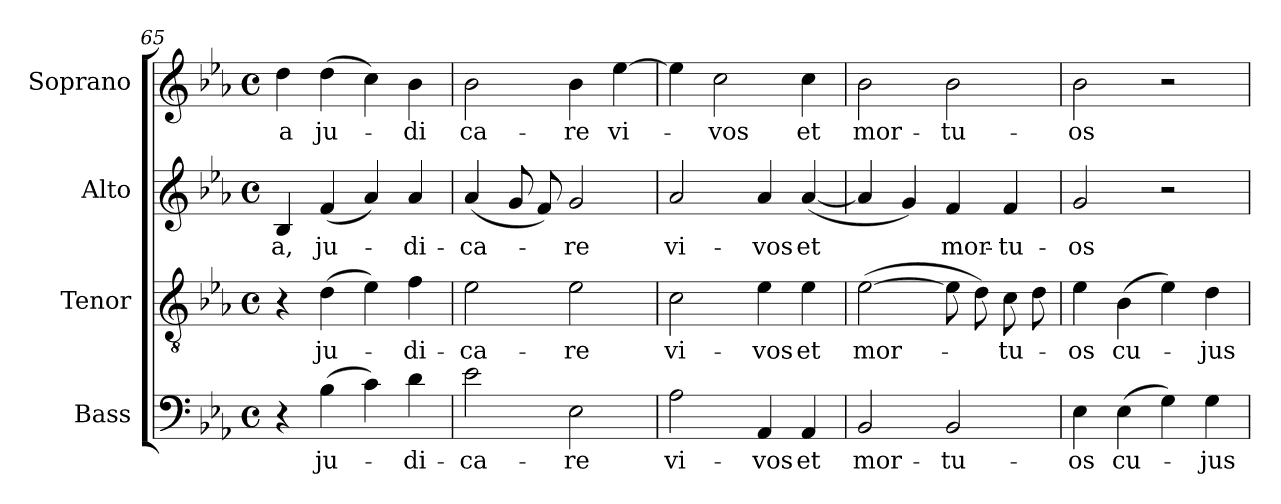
**kern	**text	**kern	**text	**kern	**text	**kern	**text
*part4	*part4	*part3	*part3	*part2	*part2	*part1	*part1
*staff4	*staff4	*staff3	*staff3	*staff2	*staff2	*staff1	*staff1
*I"Bass	*	*I"Tenor	*	*I"Alto	*	*I"Soprano	*
*I'B.	*	*I'T.	*	*I'A.	*	*I'S.	*
*clefF4	*	*clefGv2	*	*clefG2	*	*clefG2	*
*	*	*ITrd7c12	*	*	*	*	*
*k[b-e-a-]	*	*k[b-e-a-]	*	*k[b-e-a-]	*	*k[b-e-a-]	*
*E-:	*	*E-:	*	*E-:	*	*E-:	*
*M4/4	*	*M4/4	*	*M4/4	*	*M4/4	*
*met(c)	*	*met(c)	*	*met(c)	*	*met(c)	*
=65	=65	=65	=65	=65	=65	=65	=65
!	!	!	!	!	!LO:LY:b:color=#000000	!	!
!	!	!	!	!	!	!	!LO:LY:b:color=#000000
4r	.	4r	.	4B-i/	-a,	4ddi\	-a
!	!LO:LY:b:color=#000000	!	!	!	!	!	!
!	!	!	!LO:LY:b:color=#000000	!	!	!	!
!	!	!	!	!	!LO:LY:b:color=#000000	!	!
!	!	!	!	!	!	!	!LO:LY:b:color=#000000
(4B-i\	ju-	(4Di\	ju-	(4fi/	ju-	(4ddi\	ju-
4ci\)	.	4E-i\)	.	4a-i/)	.	4cci\)	.
!	!LO:LY:b:color=#000000	!	!	!	!	!	!
!	!	!	!LO:LY:b:color=#000000	!	!	!	!
!	!	!	!	!	!LO:LY:b:color=#000000	!	!
!	!	!	!	!	!	!	!LO:LY:b:color=#000000
4di\	-di-	4Fi\	-di-	4a-i/	-di-	4b-i\	-di
=66	=66	=66	=66	=66	=66	=66	=66
!	!LO:LY:b:color=#000000	!	!	!	!	!	!
!	!	!	!LO:LY:b:color=#000000	!	!	!	!
!	!	!	!	!	!LO:LY:b:color=#000000	!	!
!	!	!	!	!	!	!	!LO:LY:b:color=#000000
2e-i\	-ca-	2E-i\	-ca-	(4a-i/	-ca-	2b-i\	ca-
.	.	.	.	8gi/	.	.	.
.	.	.	.	8fi/)	.	.	.
!	!LO:LY:b:color=#000000	!	!	!	!	!	!
!	!	!	!LO:LY:b:color=#000000	!	!	!	!
!	!	!	!	!	!LO:LY:b:color=#000000	!	!
!	!	!	!	!	!	!	!LO:LY:b:color=#000000
2E-i\	-re	2E-i\	-re	2gi/	-re	4b-i\	-re
!	!	!	!	!	!	!	!LO:LY:b:color=#000000
.	.	.	.	.	.	[4ee-i\	vi-
=67	=67	=67	=67	=67	=67	=67	=67
!	!LO:LY:b:color=#000000	!	!	!	!	!	!
!	!	!	!LO:LY:b:color=#000000	!	!	!	!
!	!	!	!	!	!LO:LY:b:color=#000000	!	!
2A-i\	vi-	2Ci\	vi-	2a-i/	vi-	4ee-i\]	.
!	!	!	!	!	!	!	!LO:LY:b:color=#000000
.	.	.	.	.	.	2cci\	-vos
!	!LO:LY:b:color=#000000	!	!	!	!	!	!
!	!	!	!LO:LY:b:color=#000000	!	!	!	!
!	!	!	!	!	!LO:LY:b:color=#000000	!	!
4AA-i/	-vos	4E-i\	-vos	4a-i/	-vos	.	.
!	!LO:LY:b:color=#000000	!	!	!	!	!	!
!	!	!	!LO:LY:b:color=#000000	!	!	!	!
!	!	!	!	!	!LO:LY:b:color=#000000	!	!
!	!	!	!	!	!	!	!LO:LY:b:color=#000000
4AA-i/	et	4E-i\	et	([4a-i/	et	4cci\	et
=68	=68	=68	=68	=68	=68	=68	=68
!	!LO:LY:b:color=#000000	!	!	!	!	!	!
!	!	!	!LO:LY:b:color=#000000	!	!	!	!
!	!	!	!	!	!	!	!LO:LY:b:color=#000000
2BB-i/	mor-	([2E-i\	mor-	4a-i/]	.	2b-i\	mor-
.	.	.	.	4gi/)	.	.	.
!	!LO:LY:b:color=#000000	!	!	!	!	!	!
!	!	!	!	!	!LO:LY:b:color=#000000	!	!
!	!	!	!	!	!	!	!LO:LY:b:color=#000000
2BB-i/	-tu-	8E-i\]	.	4fi/	mor-	2b-i\	-tu-
.	.	8Di\)	.	.	.	.	.
!	!	!	!LO:LY:b:color=#000000	!	!	!	!
!	!	!	!	!	!LO:LY:b:color=#000000	!	!
.	.	8Ci\	-tu-	4fi/	-tu-	.	.
.	.	8Di\	.	.	.	.	.
=69	=69	=69	=69	=69	=69	=69	=69
!	!LO:LY:b:color=#000000	!	!	!	!	!	!
!	!	!	!LO:LY:b:color=#000000	!	!	!	!
!	!	!	!	!	!LO:LY:b:color=#000000	!	!
!	!	!	!	!	!	!	!LO:LY:b:color=#000000
4E-i\	-os	4E-i\	-os	2gi/	-os	2b-i\	-os
!	!LO:LY:b:color=#000000	!	!	!	!	!	!
!	!	!	!LO:LY:b:color=#000000	!	!	!	!
(4E-i\	cu-	(4BB-i\	cu-	.	.	.	.
4Gi\)	.	4E-i\)	.	2r	.	2r	.
!	!LO:LY:b:color=#000000	!	!	!	!	!	!
!	!	!	!LO:LY:b:color=#000000	!	!	!	!
4Gi\	-jus	4Di\	-jus	.	.	.	.
=	=	=	=	=	=	=	=
*-	*-	*-	*-	*-	*-	*-	*-
